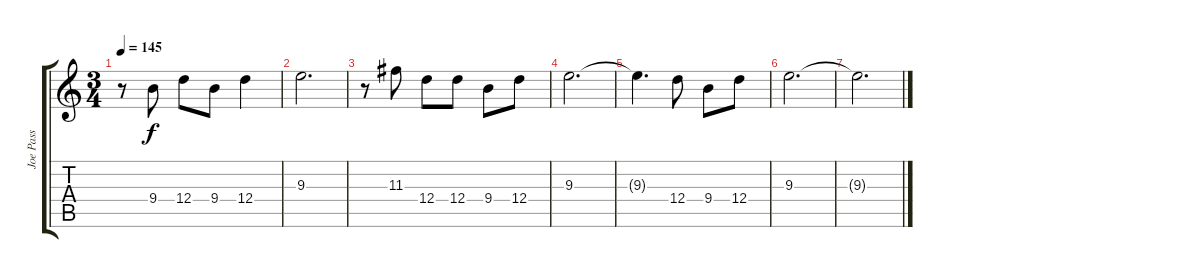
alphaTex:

\track ("Joe Pass" "Joe Pass") {instrument electricguitarjazz}
\staff {score tabs}
\tuning (E4 B3 G3 D3 A2 E2) {hide}
\ts (3 4)
\tempo 145
\clef g2
\ks c
r.8{dy f} 9.4.8 12.4.8 9.4.8 12.4.4 |
9.3.2{d} |
r.8 11.3.8 12.4.8 12.4.8 9.4.8 12.4.8 |
9.3.2{d} |
9.3{t}.4{d} 12.4.8 9.4.8 12.4.8 |
9.3.2{d} |
9.3{t}.2{d}
